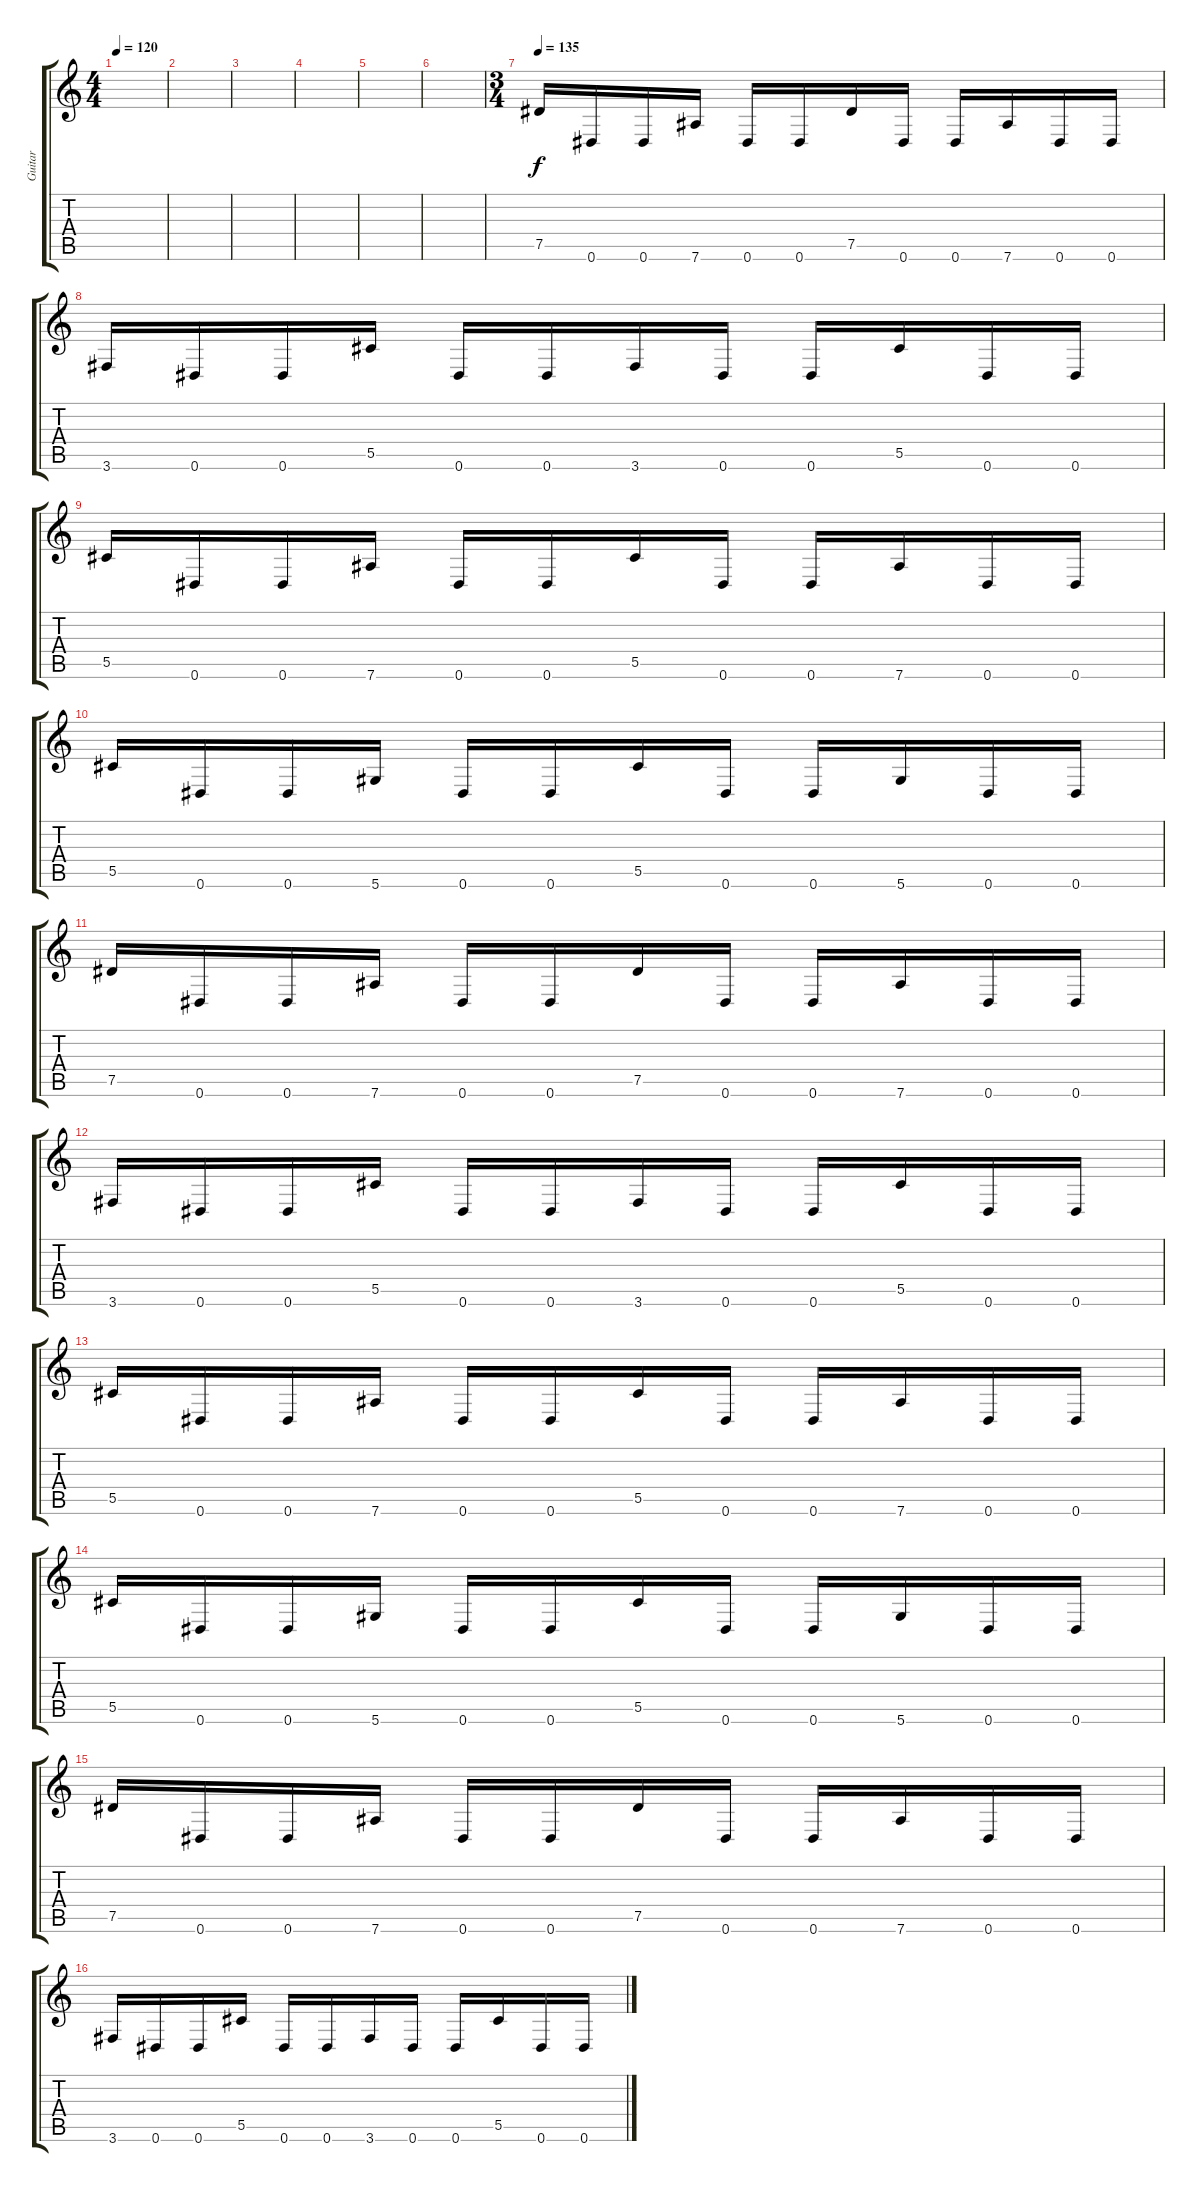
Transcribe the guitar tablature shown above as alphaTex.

\track ("Guitar" "Guitar") {instrument distortionguitar}
\staff {score tabs}
\tuning (Eb4 Bb3 Gb3 Db3 Ab2 Eb2) {hide}
\ts (4 4)
\tempo 120
\clef g2
\ks c
|
|
|
|
|
|
\ts (3 4)
\tempo 135
7.5.16 0.6.16 0.6.16 7.6.16 0.6.16 0.6.16 7.5.16 0.6.16 0.6.16 7.6.16 0.6.16 0.6.16 |
3.6.16 0.6.16 0.6.16 5.5.16 0.6.16 0.6.16 3.6.16 0.6.16 0.6.16 5.5.16 0.6.16 0.6.16 |
5.5.16 0.6.16 0.6.16 7.6.16 0.6.16 0.6.16 5.5.16 0.6.16 0.6.16 7.6.16 0.6.16 0.6.16 |
5.5.16 0.6.16 0.6.16 5.6.16 0.6.16 0.6.16 5.5.16 0.6.16 0.6.16 5.6.16 0.6.16 0.6.16 |
7.5.16 0.6.16 0.6.16 7.6.16 0.6.16 0.6.16 7.5.16 0.6.16 0.6.16 7.6.16 0.6.16 0.6.16 |
3.6.16 0.6.16 0.6.16 5.5.16 0.6.16 0.6.16 3.6.16 0.6.16 0.6.16 5.5.16 0.6.16 0.6.16 |
5.5.16 0.6.16 0.6.16 7.6.16 0.6.16 0.6.16 5.5.16 0.6.16 0.6.16 7.6.16 0.6.16 0.6.16 |
5.5.16 0.6.16 0.6.16 5.6.16 0.6.16 0.6.16 5.5.16 0.6.16 0.6.16 5.6.16 0.6.16 0.6.16 |
7.5.16 0.6.16 0.6.16 7.6.16 0.6.16 0.6.16 7.5.16 0.6.16 0.6.16 7.6.16 0.6.16 0.6.16 |
3.6.16 0.6.16 0.6.16 5.5.16 0.6.16 0.6.16 3.6.16 0.6.16 0.6.16 5.5.16 0.6.16 0.6.16
